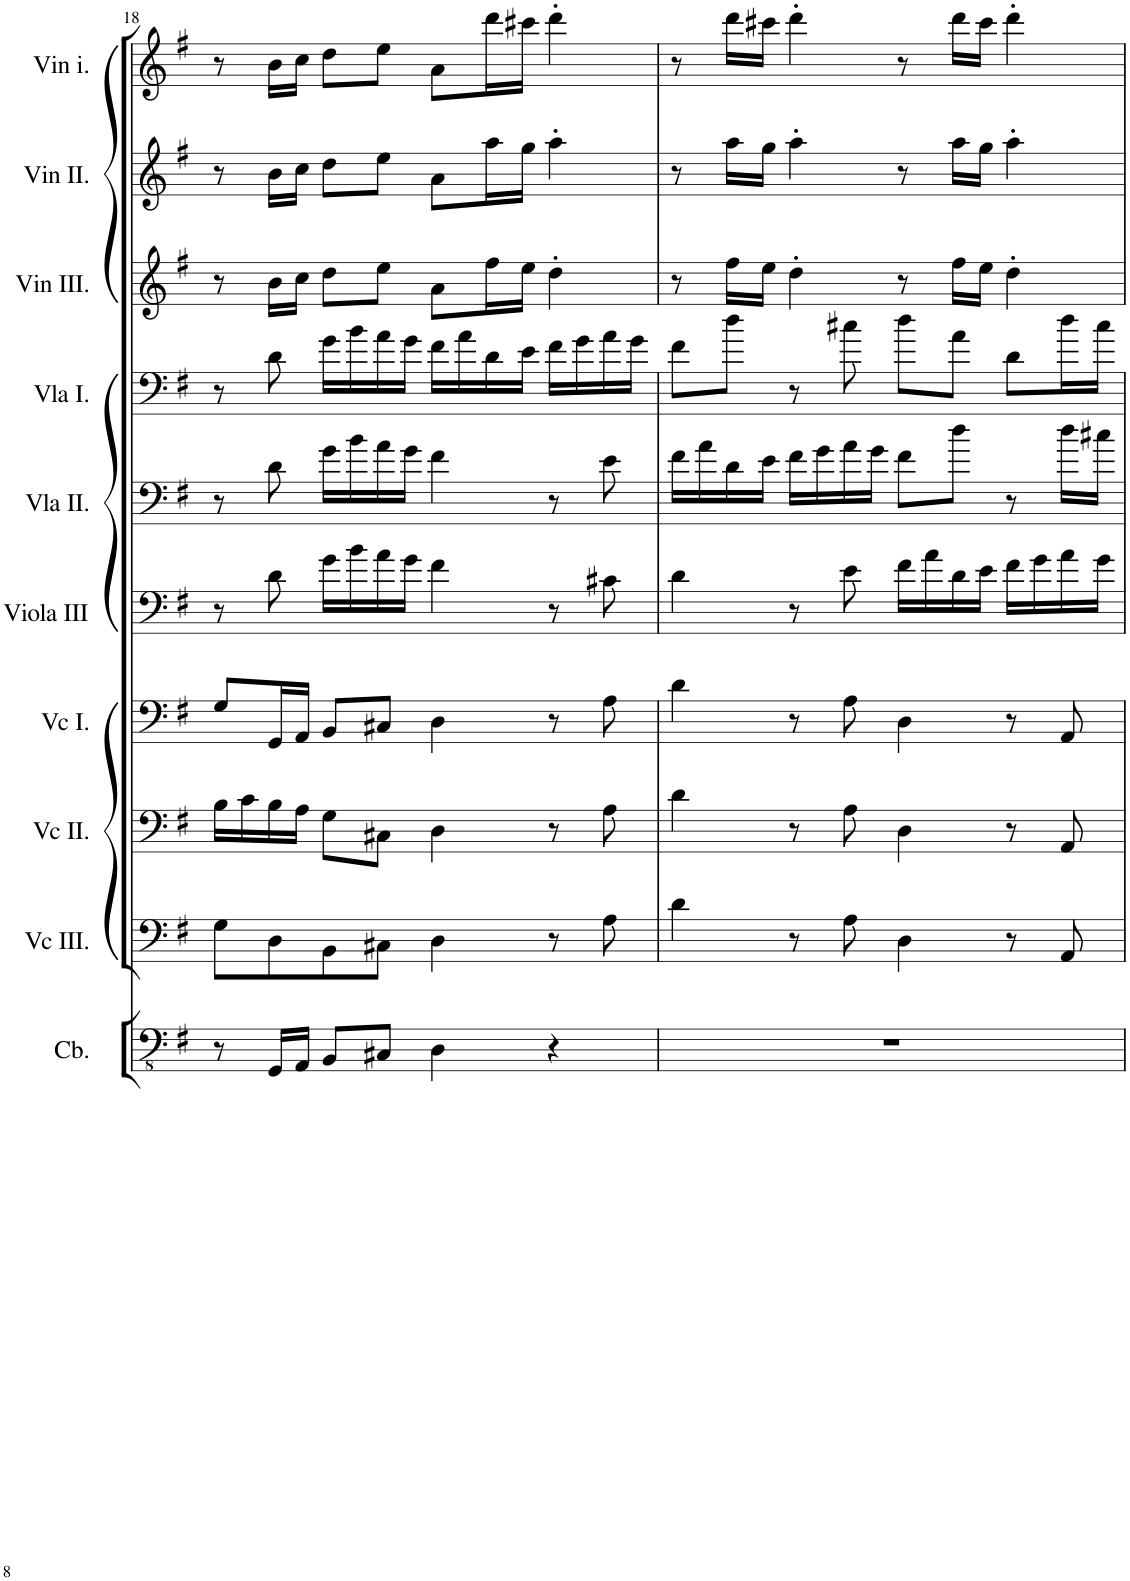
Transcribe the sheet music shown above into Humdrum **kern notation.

**kern	**kern	**kern	**kern	**kern	**kern	**kern	**kern	**kern	**kern
*part10	*part9	*part8	*part7	*part6	*part5	*part4	*part3	*part2	*part1
*staff10	*staff9	*staff8	*staff7	*staff6	*staff5	*staff4	*staff3	*staff2	*staff1
*I"Contrabass	*I"Violoncello III	*I"Violoncello II	*I"Violoncello I	*I"Viola III	*I"Viola II	*I"Viola I	*I"Violin III	*I"Violin II	*I"Violin I
*I'Cb.	*I'Vc III.	*I'Vc II.	*I'Vc I.	*I'Viola III	*I'Vla II.	*I'Vla I.	*I'Vin III.	*I'Vin II.	*I'Vin i.
!!LO:PB:g=z
*clefFv4	*clefF4	*clefF4	*clefF4	*clefF4	*clefF4	*clefF4	*clefG2	*clefG2	*clefG2
*Trd7c12	*Trd7c12	*	*	*	*	*	*	*	*
*k[f#]	*k[f#]	*k[f#]	*k[f#]	*k[f#]	*k[f#]	*k[f#]	*k[f#]	*k[f#]	*k[f#]
*M4/4	*M4/4	*M4/4	*M4/4	*M4/4	*M4/4	*M4/4	*M4/4	*M4/4	*M4/4
=18	=18	=18	=18	=18	=18	=18	=18	=18	=18
8r	8G\L	16B\LL	8G/L	8r	8r	8r	8r	8r	8r
.	.	16c\	.	.	.	.	.	.	.
16GGG/LL	8D\	16B\	16GG/L	8d\	8d\	8d\	16b\LL	16b\LL	16b\LL
16AAA/JJ	.	16A\JJ	16AA/JJ	.	.	.	16cc\JJ	16cc\JJ	16cc\JJ
8BBB/L	8BB\	8G\L	8BB/L	16g\LL	16g\LL	16g\LL	8dd\L	8dd\L	8dd\L
.	.	.	.	16b\	16b\	16b\	.	.	.
8CC#X/J	8C#X\J	8C#X\J	8C#X/J	16a\	16a\	16a\	8ee\J	8ee\J	8ee\J
.	.	.	.	16g\JJ	16g\JJ	16g\JJ	.	.	.
4DD\	4D\	4D\	4D\	4f#\	4f#\	16f#\LL	8a\L	8a\L	8a\L
.	.	.	.	.	.	16a\	.	.	.
.	.	.	.	.	.	16d\	16ff#\L	16aa\L	16ddd\L
.	.	.	.	.	.	16e\JJ	16ee\JJ	16gg\JJ	16ccc#X\JJ
4r	8r	8r	8r	8r	8r	16f#\LL	4dd'\	4aa'\	4ddd'\
.	.	.	.	.	.	16g\	.	.	.
.	8A\	8A\	8A\	8c#X\	8e\	16a\	.	.	.
.	.	.	.	.	.	16g\JJ	.	.	.
=19	=19	=19	=19	=19	=19	=19	=19	=19	=19
1r	4d\	4d\	4d\	4d\	16f#\LL	8f#\L	8r	8r	8r
.	.	.	.	.	16a\	.	.	.	.
.	.	.	.	.	16d\	8dd\J	16ff#\LL	16aa\LL	16ddd\LL
.	.	.	.	.	16e\JJ	.	16ee\JJ	16gg\JJ	16ccc#X\JJ
.	8r	8r	8r	8r	16f#\LL	8r	4dd'\	4aa'\	4ddd'\
.	.	.	.	.	16g\	.	.	.	.
.	8A\	8A\	8A\	8e\	16a\	8cc#X\	.	.	.
.	.	.	.	.	16g\JJ	.	.	.	.
.	4D\	4D\	4D\	16f#\LL	8f#\L	8dd\L	8r	8r	8r
.	.	.	.	16a\	.	.	.	.	.
.	.	.	.	16d\	8dd\J	8a\J	16ff#\LL	16aa\LL	16ddd\LL
.	.	.	.	16e\JJ	.	.	16ee\JJ	16gg\JJ	16ccc#\JJ
.	8r	8r	8r	16f#\LL	8r	8d\L	4dd'\	4aa'\	4ddd'\
.	.	.	.	16g\	.	.	.	.	.
.	8AA/	8AA/	8AA/	16a\	16dd\LL	16dd\L	.	.	.
.	.	.	.	16g\JJ	16cc#X\JJ	16cc#\JJ	.	.	.
=	=	=	=	=	=	=	=	=	=
*-	*-	*-	*-	*-	*-	*-	*-	*-	*-
